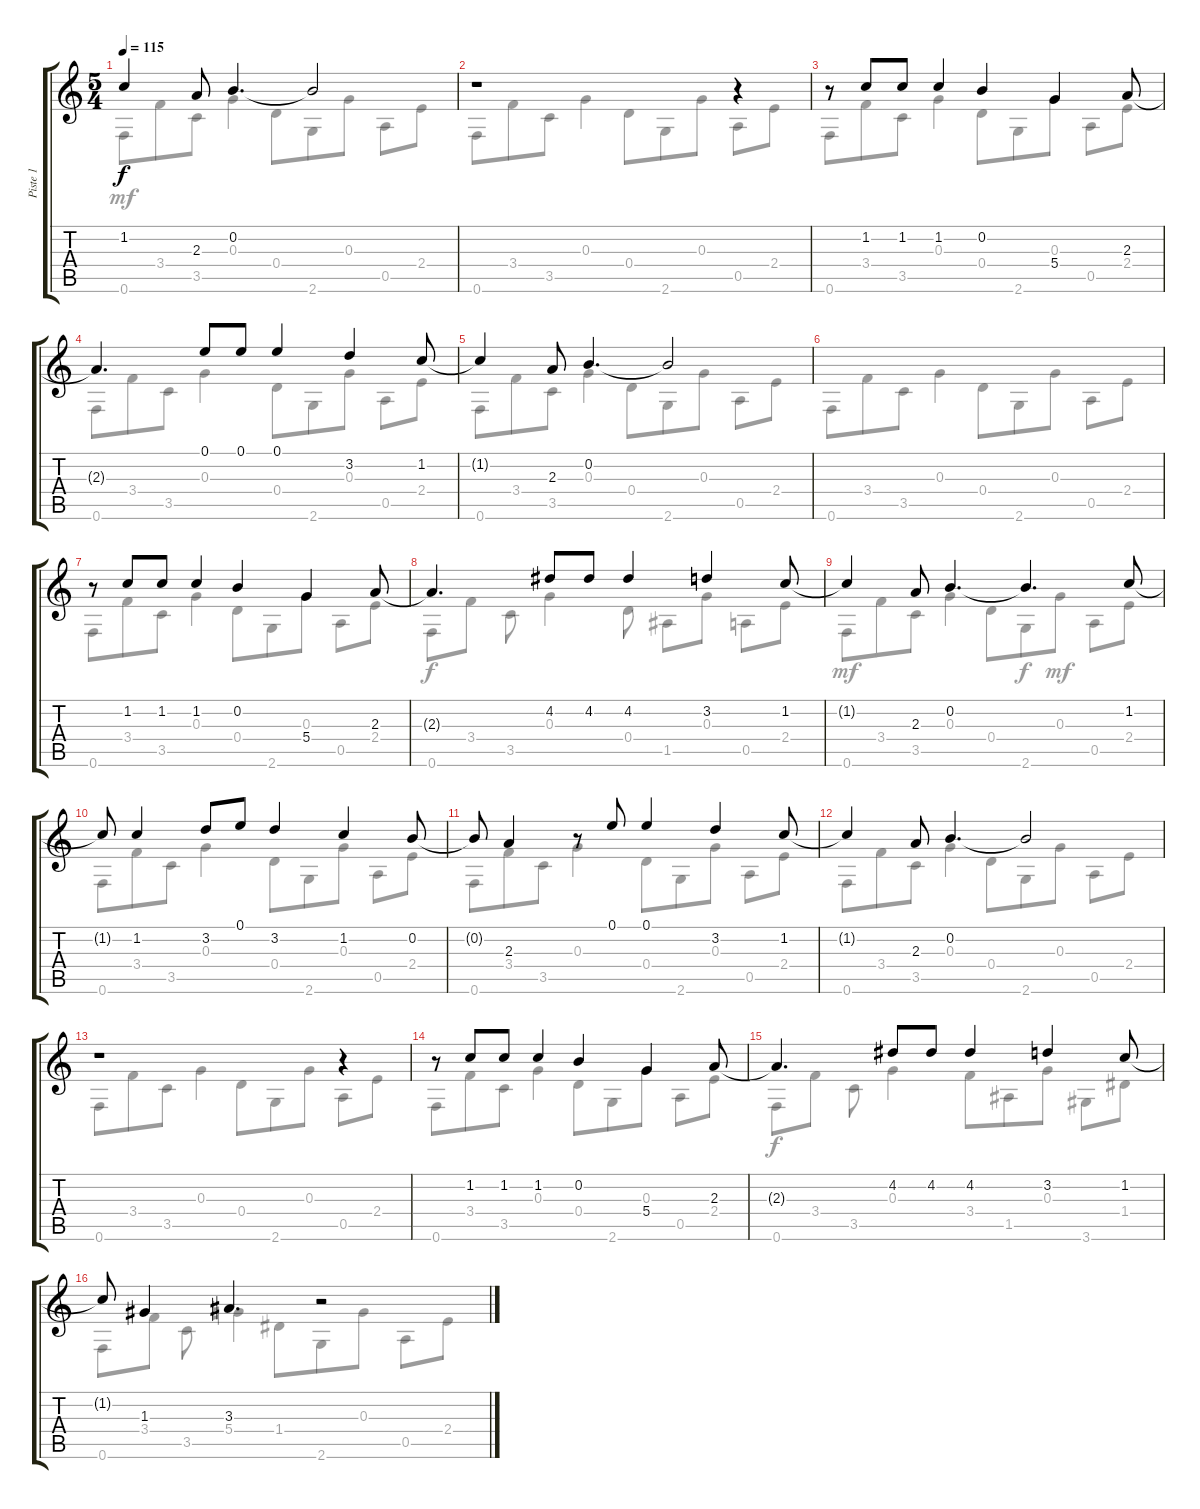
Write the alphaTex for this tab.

\track ("Piste 1" "Piste 1") {instrument acousticguitarnylon}
\staff {score tabs}
\tuning (E4 B3 G3 D3 A2 F2) {hide}
\voice
\ts (5 4)
\tempo 115
\clef g2
\ks c
1.2{t}.4{dy f} 2.3.8 0.2.4{d} 0.2{t}.2 |
r.1 r.4 |
r.8 1.2.8{beam merge} 1.2.8 1.2.4 0.2.4 5.4.4 2.3.8 |
2.3{t}.4{d} 0.1.8{beam merge} 0.1.8 0.1.4 3.2.4 1.2.8 |
1.2{t}.4 2.3.8 0.2.4{d} 0.2{t}.2 |
|
r.8 1.2.8{beam merge} 1.2.8 1.2.4 0.2.4 5.4.4 2.3.8 |
2.3{t}.4{d} 4.2.8{beam merge} 4.2.8 4.2.4 3.2.4 1.2.8 |
1.2{t}.4 2.3.8 0.2.4{d} 0.2{t}.4{d} 1.2.8 |
1.2{t}.8 1.2.4 3.2.8{beam merge} 0.1.8 3.2.4 1.2.4 0.2.8 |
0.2{t}.8 2.3.4 r.8 0.1.8 0.1.4 3.2.4 1.2.8 |
1.2{t}.4 2.3.8 0.2.4{d} 0.2{t}.2 |
r.1{beam merge} r.4 |
r.8 1.2.8{beam merge} 1.2.8 1.2.4 0.2.4 5.4.4 2.3.8 |
2.3{t}.4{d} 4.2.8{beam merge} 4.2.8 4.2.4 3.2.4 1.2.8 |
1.2{t}.8 1.3.4 3.3.4{d} r.2
\voice
\clef g2
\ottava regular
\simile none
\ks c
0.6.8{dy mf} 3.4.8{beam merge} 3.5.8 0.3.4 0.4.8{beam merge} 2.6.8 0.3.8 0.5.8 2.4.8 |
0.6.8 3.4.8{beam merge} 3.5.8 0.3.4 0.4.8{beam merge} 2.6.8 0.3.8 0.5.8 2.4.8 |
0.6.8 3.4.8{beam merge} 3.5.8 0.3.4 0.4.8{beam merge} 2.6.8 0.3.8 0.5.8 2.4.8 |
0.6.8 3.4.8{beam merge} 3.5.8 0.3.4 0.4.8{beam merge} 2.6.8 0.3.8 0.5.8 2.4.8 |
0.6.8 3.4.8{beam merge} 3.5.8 0.3.4 0.4.8{beam merge} 2.6.8 0.3.8 0.5.8 2.4.8 |
0.6.8 3.4.8{beam merge} 3.5.8 0.3.4 0.4.8{beam merge} 2.6.8 0.3.8 0.5.8 2.4.8 |
0.6.8 3.4.8{beam merge} 3.5.8 0.3.4 0.4.8{beam merge} 2.6.8 0.3.8 0.5.8 2.4.8 |
0.6.8{dy f} 3.4.8 3.5.8 0.3.4 0.4.8 1.5.8 0.3.8 0.5.8 2.4.8 |
0.6.8{dy mf} 3.4.8{beam merge} 3.5.8 0.3.4 0.4.8{beam merge} 2.6.8{dy f} 0.3.8{dy mf} 0.5.8 2.4.8 |
0.6.8 3.4.8{beam merge} 3.5.8 0.3.4 0.4.8{beam merge} 2.6.8 0.3.8 0.5.8 2.4.8 |
0.6.8 3.4.8{beam merge} 3.5.8 0.3.4 0.4.8{beam merge} 2.6.8 0.3.8 0.5.8 2.4.8 |
0.6.8 3.4.8{beam merge} 3.5.8 0.3.4 0.4.8{beam merge} 2.6.8 0.3.8 0.5.8 2.4.8 |
0.6.8 3.4.8{beam merge} 3.5.8 0.3.4 0.4.8{beam merge} 2.6.8 0.3.8 0.5.8 2.4.8 |
0.6.8 3.4.8{beam merge} 3.5.8 0.3.4 0.4.8{beam merge} 2.6.8 0.3.8 0.5.8 2.4.8 |
0.6.8{dy f} 3.4.8 3.5.8 0.3.4 3.4.8{beam merge} 1.5.8 0.3.8 3.6.8 1.4.8 |
0.6.8 3.4.8 3.5.8 5.4.4 1.4.8{beam merge} 2.6.8 0.3.8 0.5.8 2.4.8
